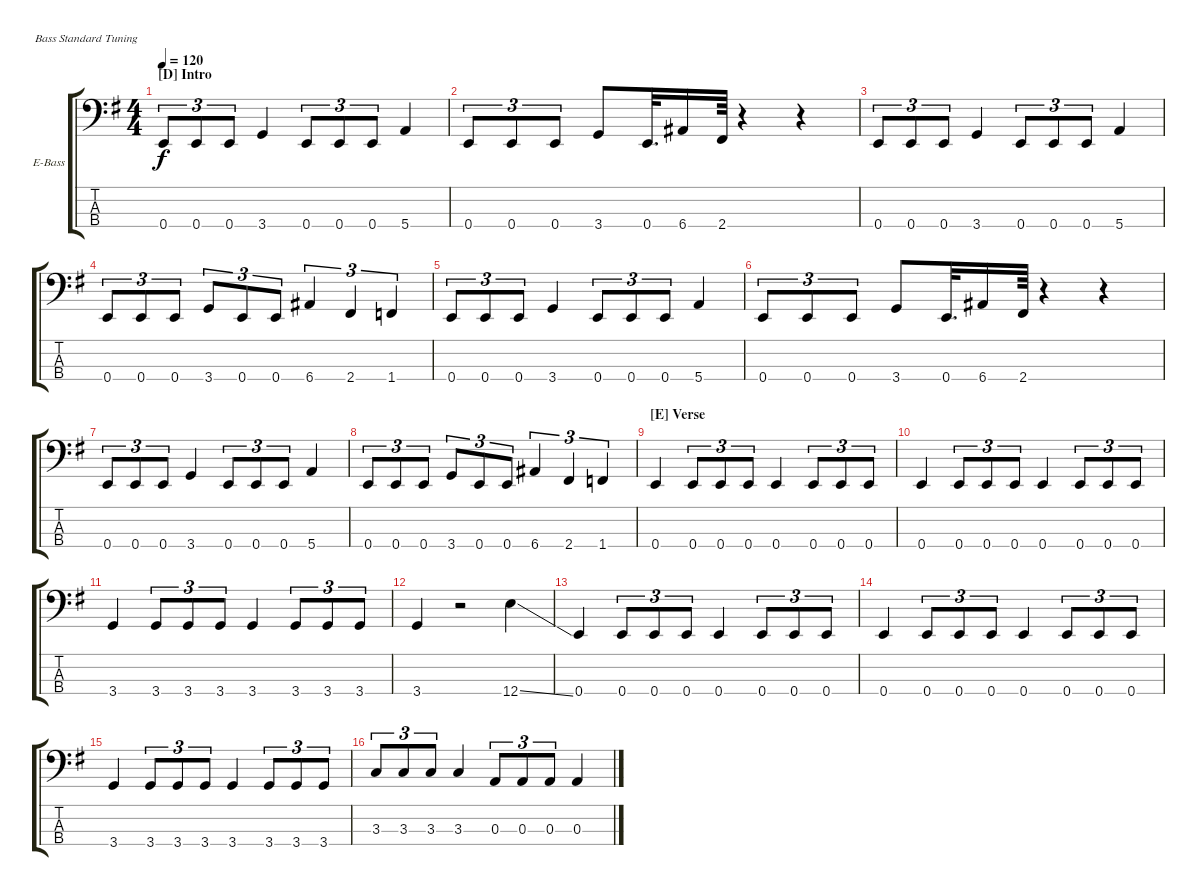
\defaultSystemsLayout 4
\bracketExtendMode groupsimilarinstruments
\firstSystemTrackNameOrientation horizontal
\otherSystemsTrackNameOrientation horizontal
\track ("Electric Bass" "E-Bass") {multiBarRest instrument electricbasspick}
\staff {score tabs}
\tuning (G2 D2 A1 E1)
\ts (4 4)
\section ("D" "Intro")
\tempo 120
\clef f4
\ks g
0.4.8{tu (3 2) dy f} 0.4.8{tu (3 2)} 0.4.8{tu (3 2)} 3.4.4 0.4.8{tu (3 2)} 0.4.8{tu (3 2)} 0.4.8{tu (3 2)} 5.4.4 |
0.4.8{tu (3 2)} 0.4.8{tu (3 2)} 0.4.8{tu (3 2)} 3.4.8 0.4.32{d} 6.4.16 2.4.64 r.4 r.4 |
0.4.8{tu (3 2)} 0.4.8{tu (3 2)} 0.4.8{tu (3 2)} 3.4.4 0.4.8{tu (3 2)} 0.4.8{tu (3 2)} 0.4.8{tu (3 2)} 5.4.4 |
0.4.8{tu (3 2)} 0.4.8{tu (3 2)} 0.4.8{tu (3 2)} 3.4.8{tu (3 2)} 0.4.8{tu (3 2)} 0.4.8{tu (3 2)} 6.4.4{tu (3 2)} 2.4.4{tu (3 2)} 1.4.4{tu (3 2)} |
0.4.8{tu (3 2)} 0.4.8{tu (3 2)} 0.4.8{tu (3 2)} 3.4.4 0.4.8{tu (3 2)} 0.4.8{tu (3 2)} 0.4.8{tu (3 2)} 5.4.4 |
0.4.8{tu (3 2)} 0.4.8{tu (3 2)} 0.4.8{tu (3 2)} 3.4.8 0.4.32{d} 6.4.16 2.4.64 r.4 r.4 |
0.4.8{tu (3 2)} 0.4.8{tu (3 2)} 0.4.8{tu (3 2)} 3.4.4 0.4.8{tu (3 2)} 0.4.8{tu (3 2)} 0.4.8{tu (3 2)} 5.4.4 |
0.4.8{tu (3 2)} 0.4.8{tu (3 2)} 0.4.8{tu (3 2)} 3.4.8{tu (3 2)} 0.4.8{tu (3 2)} 0.4.8{tu (3 2)} 6.4.4{tu (3 2)} 2.4.4{tu (3 2)} 1.4.4{tu (3 2)} |
\section ("E" "Verse")
0.4.4 0.4.8{tu (3 2)} 0.4.8{tu (3 2)} 0.4.8{tu (3 2)} 0.4.4 0.4.8{tu (3 2)} 0.4.8{tu (3 2)} 0.4.8{tu (3 2)} |
0.4.4 0.4.8{tu (3 2)} 0.4.8{tu (3 2)} 0.4.8{tu (3 2)} 0.4.4 0.4.8{tu (3 2)} 0.4.8{tu (3 2)} 0.4.8{tu (3 2)} |
3.4.4 3.4.8{tu (3 2)} 3.4.8{tu (3 2)} 3.4.8{tu (3 2)} 3.4.4 3.4.8{tu (3 2)} 3.4.8{tu (3 2)} 3.4.8{tu (3 2)} |
3.4.4 r.2 12.4{ss}.4 |
0.4.4 0.4.8{tu (3 2)} 0.4.8{tu (3 2)} 0.4.8{tu (3 2)} 0.4.4 0.4.8{tu (3 2)} 0.4.8{tu (3 2)} 0.4.8{tu (3 2)} |
0.4.4 0.4.8{tu (3 2)} 0.4.8{tu (3 2)} 0.4.8{tu (3 2)} 0.4.4 0.4.8{tu (3 2)} 0.4.8{tu (3 2)} 0.4.8{tu (3 2)} |
3.4.4 3.4.8{tu (3 2)} 3.4.8{tu (3 2)} 3.4.8{tu (3 2)} 3.4.4 3.4.8{tu (3 2)} 3.4.8{tu (3 2)} 3.4.8{tu (3 2)} |
3.3.8{tu (3 2)} 3.3.8{tu (3 2)} 3.3.8{tu (3 2)} 3.3.4 0.3.8{tu (3 2)} 0.3.8{tu (3 2)} 0.3.8{tu (3 2)} 0.3.4
